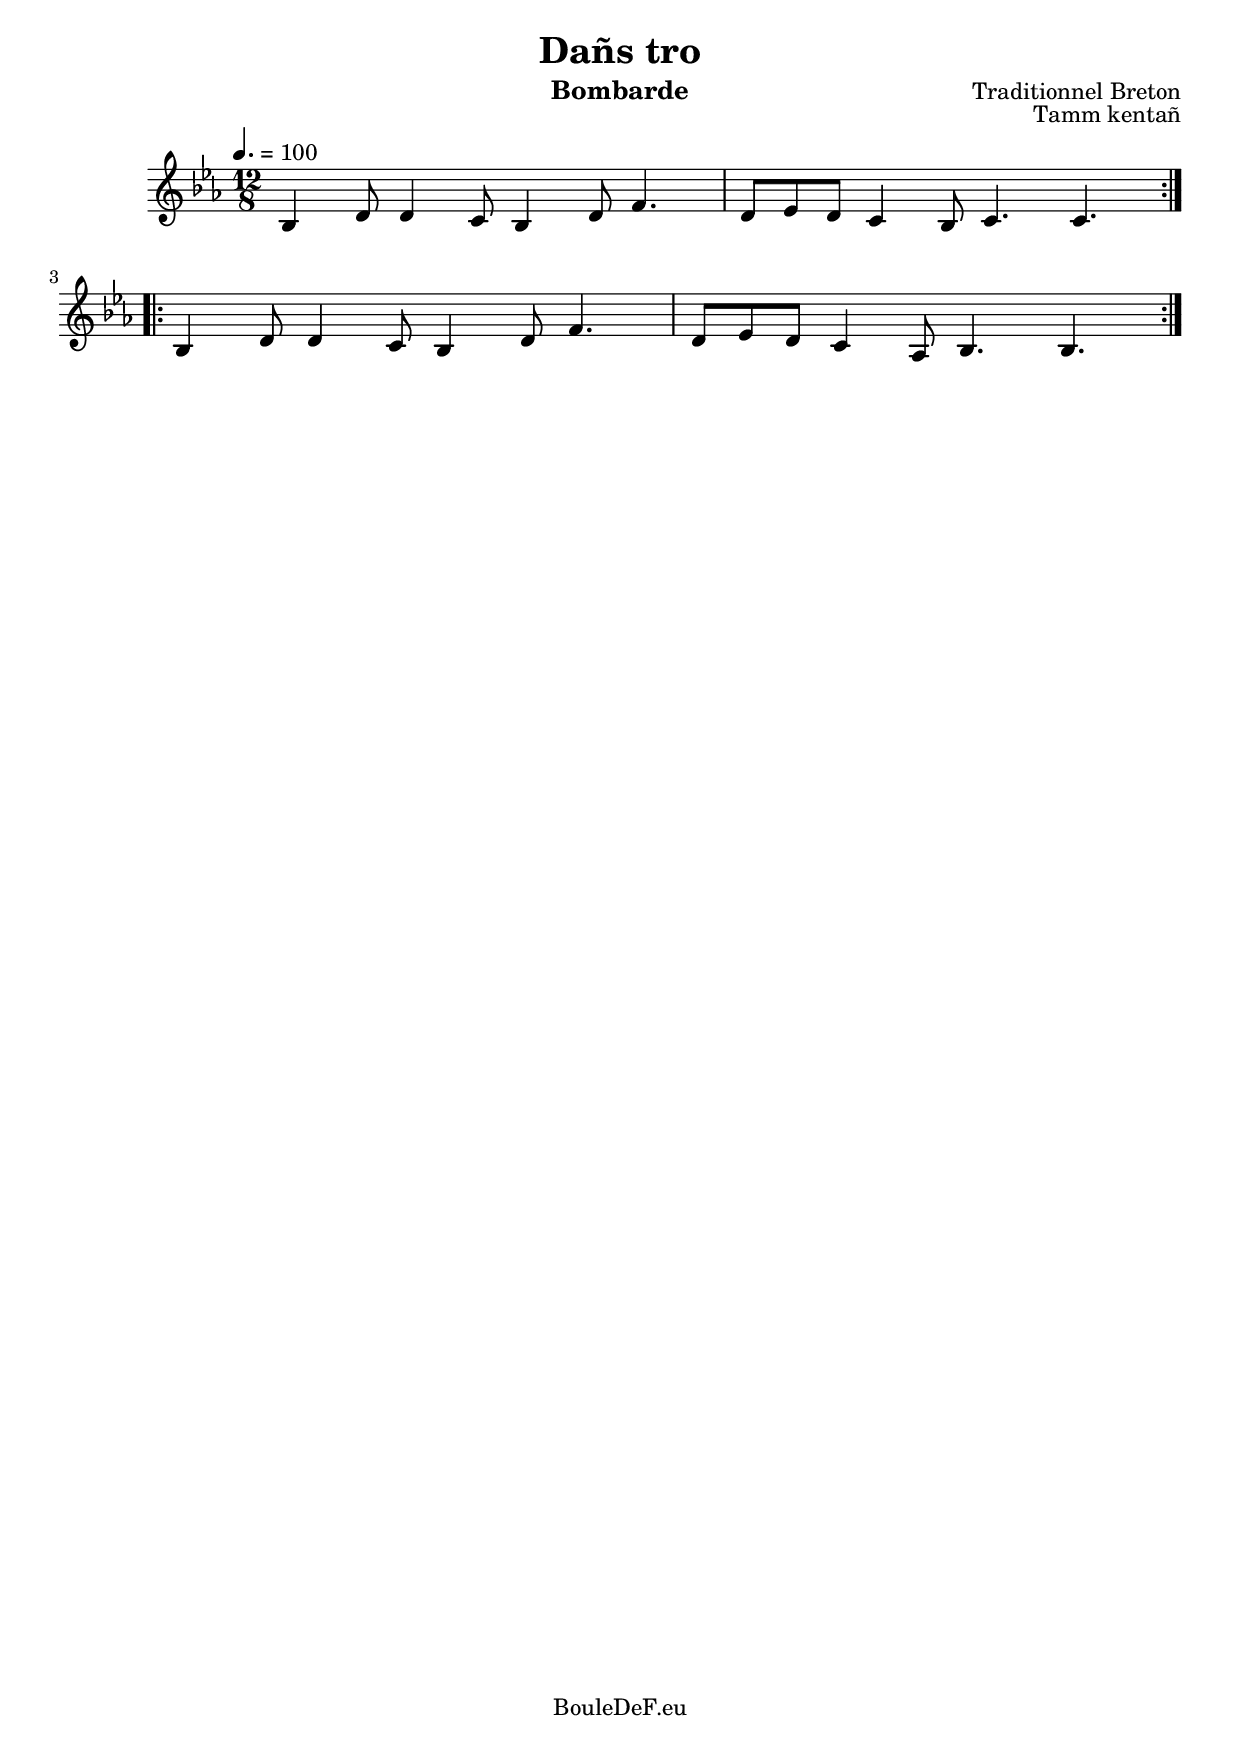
\version "2.14.2"
\include "italiano.ly"

\header {
	title = "Dañs tro"
	composer = "Traditionnel Breton"
	instrument = "Bombarde"
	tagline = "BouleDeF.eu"
}

\score {
	\new Staff \relative sib {
		\clef "treble"
		\key mib \major
		\time 12/8
		\tempo 4. = 100

		\repeat volta 2 {
			| sib4 re8 re4 do8 sib4 re8 fa4.
			| re8 mib re do4 sib8 do4. do
		}
		\break
		\repeat volta 2 {
			| sib4 re8 re4 do8 sib4 re8 fa4.
			| re8 mib re do4 lab8 sib4. sib
		}
	}
	\header {
		opus = "Tamm kentañ"
	}
	\layout {}
}
